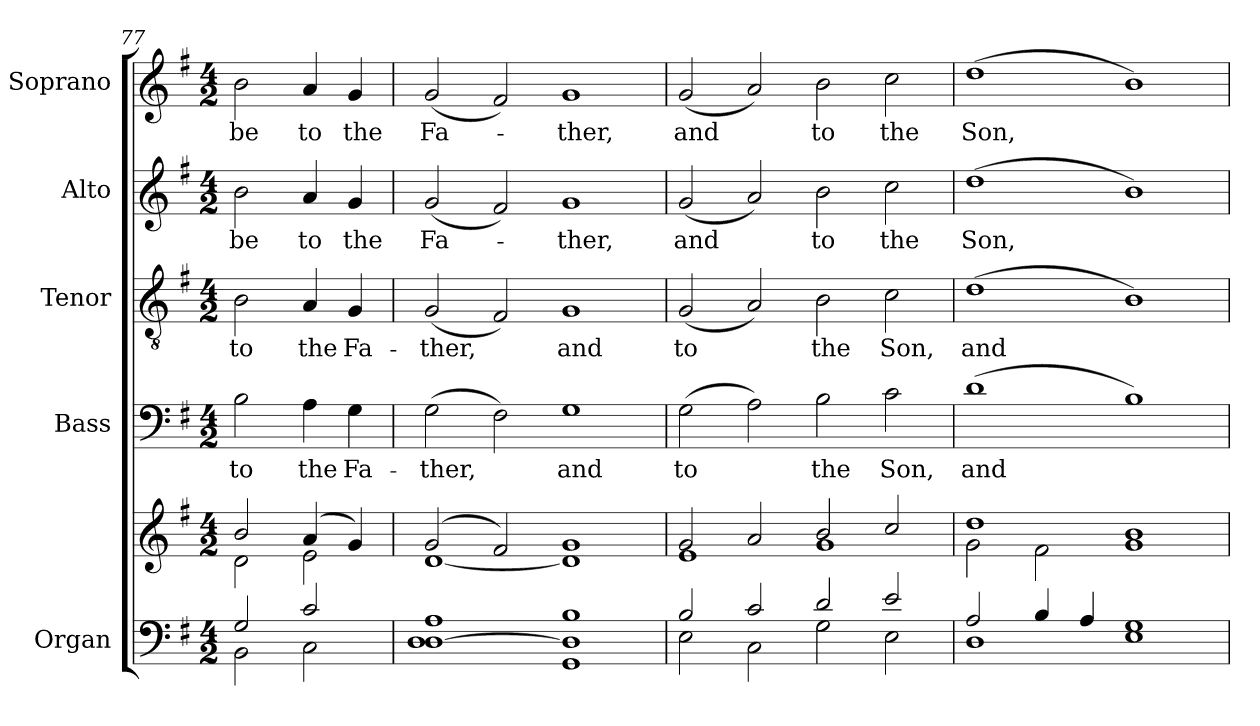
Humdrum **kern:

**kern	**kern	**kern	**text	**kern	**text	**kern	**text	**kern	**text
*part5	*part5	*part4	*part4	*part3	*part3	*part2	*part2	*part1	*part1
*staff6	*staff5	*staff4	*staff4	*staff3	*staff3	*staff2	*staff2	*staff1	*staff1
*I"Organ	*	*I"Bass	*	*I"Tenor	*	*I"Alto	*	*I"Soprano	*
*I'Org.	*	*I'B.	*	*I'T.	*	*I'A.	*	*I'S.	*
*clefF4	*clefG2	*clefF4	*	*clefGv2	*	*clefG2	*	*clefG2	*
*	*	*	*	*ITrd7c12	*	*	*	*	*
*k[f#]	*k[f#]	*k[f#]	*	*k[f#]	*	*k[f#]	*	*k[f#]	*
*G:	*G:	*G:	*	*G:	*	*G:	*	*G:	*
*M4/2	*M4/2	*M4/2	*	*M4/2	*	*M4/2	*	*M4/2	*
=77	=77	=77	=77	=77	=77	=77	=77	=77	=77
*^	*^	*	*	*	*	*	*	*	*
!	!	!	!	!	!LO:LY:b:color=#000000	!	!	!	!	!	!
!	!	!	!	!	!	!	!LO:LY:b:color=#000000	!	!	!	!
!	!	!	!	!	!	!	!	!	!LO:LY:b:color=#000000	!	!
!	!	!	!	!	!	!	!	!	!	!	!LO:LY:b:color=#000000
2Gi/	2BBi\	2bi/	2di\	2Bi\	to	2BBi\	to	2bi\	be	2bi\	be
!	!	!	!	!	!LO:LY:b:color=#000000	!	!	!	!	!	!
!	!	!	!	!	!	!	!LO:LY:b:color=#000000	!	!	!	!
!	!	!	!	!	!	!	!	!	!LO:LY:b:color=#000000	!	!
!	!	!	!	!	!	!	!	!	!	!	!LO:LY:b:color=#000000
2ci/	2Ci\	(4ai/	2ei\	4Ai\	the	4AAi/	the	4ai/	to	4ai/	to
!	!	!	!	!	!LO:LY:b:color=#000000	!	!	!	!	!	!
!	!	!	!	!	!	!	!LO:LY:b:color=#000000	!	!	!	!
!	!	!	!	!	!	!	!	!	!LO:LY:b:color=#000000	!	!
!	!	!	!	!	!	!	!	!	!	!	!LO:LY:b:color=#000000
.	.	4gi/)	.	4Gi\	Fa-	4GGi/	Fa-	4gi/	the	4gi/	the
=78	=78	=78	=78	=78	=78	=78	=78	=78	=78	=78	=78
!	!	!	!	!	!LO:LY:b:color=#000000	!	!	!	!	!	!
!	!	!	!	!	!	!	!LO:LY:b:color=#000000	!	!	!	!
!	!	!	!	!	!	!	!	!	!LO:LY:b:color=#000000	!	!
!	!	!	!	!	!	!	!	!	!	!	!LO:LY:b:color=#000000
[1Di 1Ai	1Di	(2gi/	[1di	(2Gi\	-ther,	(2GGi/	-ther,	(2gi/	Fa-	(2gi/	Fa-
.	.	2f#i/)	.	2F#i\)	.	2FF#i/)	.	2f#i/)	.	2f#i/)	.
!	!	!	!	!	!LO:LY:b:color=#000000	!	!	!	!	!	!
!	!	!	!	!	!	!	!LO:LY:b:color=#000000	!	!	!	!
!	!	!	!	!	!	!	!	!	!LO:LY:b:color=#000000	!	!
!	!	!	!	!	!	!	!	!	!	!	!LO:LY:b:color=#000000
1Bi	1GGi 1Di]	1gi	1di]	1Gi	and	1GGi	and	1gi	-ther,	1gi	-ther,
!!LO:PB:g=z
=79	=79	=79	=79	=79	=79	=79	=79	=79	=79	=79	=79
!	!	!	!	!	!LO:LY:b:color=#000000	!	!	!	!	!	!
!	!	!	!	!	!	!	!LO:LY:b:color=#000000	!	!	!	!
!	!	!	!	!	!	!	!	!	!LO:LY:b:color=#000000	!	!
!	!	!	!	!	!	!	!	!	!	!	!LO:LY:b:color=#000000
2Bi/	2Ei\	2gi/	1ei	(2Gi\	to	(2GGi/	to	(2gi/	and	(2gi/	and
2ci/	2Ci\	2ai/	.	2Ai\)	.	2AAi/)	.	2ai/)	.	2ai/)	.
!	!	!	!	!	!LO:LY:b:color=#000000	!	!	!	!	!	!
!	!	!	!	!	!	!	!LO:LY:b:color=#000000	!	!	!	!
!	!	!	!	!	!	!	!	!	!LO:LY:b:color=#000000	!	!
!	!	!	!	!	!	!	!	!	!	!	!LO:LY:b:color=#000000
2di/	2Gi\	2bi/	1gi	2Bi\	the	2BBi\	the	2bi\	to	2bi\	to
!	!	!	!	!	!LO:LY:b:color=#000000	!	!	!	!	!	!
!	!	!	!	!	!	!	!LO:LY:b:color=#000000	!	!	!	!
!	!	!	!	!	!	!	!	!	!LO:LY:b:color=#000000	!	!
!	!	!	!	!	!	!	!	!	!	!	!LO:LY:b:color=#000000
2ei/	2Ei\	2cci/	.	2ci\	Son,	2Ci\	Son,	2cci\	the	2cci\	the
=80	=80	=80	=80	=80	=80	=80	=80	=80	=80	=80	=80
!	!	!	!	!	!LO:LY:b:color=#000000	!	!	!	!	!	!
!	!	!	!	!	!	!	!LO:LY:b:color=#000000	!	!	!	!
!	!	!	!	!	!	!	!	!	!LO:LY:b:color=#000000	!	!
!	!	!	!	!	!	!	!	!	!	!	!LO:LY:b:color=#000000
2Ai/	1Di	1ddi	2gi\	(1di	and	(1Di	and	(1ddi	Son,	(1ddi	Son,
4Bi/	.	.	2f#i\	.	.	.	.	.	.	.	.
4Ai/	.	.	.	.	.	.	.	.	.	.	.
1Gi	1Ei	1bi	1gi	1Bi)	.	1BBi)	.	1bi)	.	1bi)	.
*v	*v	*	*	*	*	*	*	*	*	*	*
*	*v	*v	*	*	*	*	*	*	*	*
=	=	=	=	=	=	=	=	=	=
*-	*-	*-	*-	*-	*-	*-	*-	*-	*-
